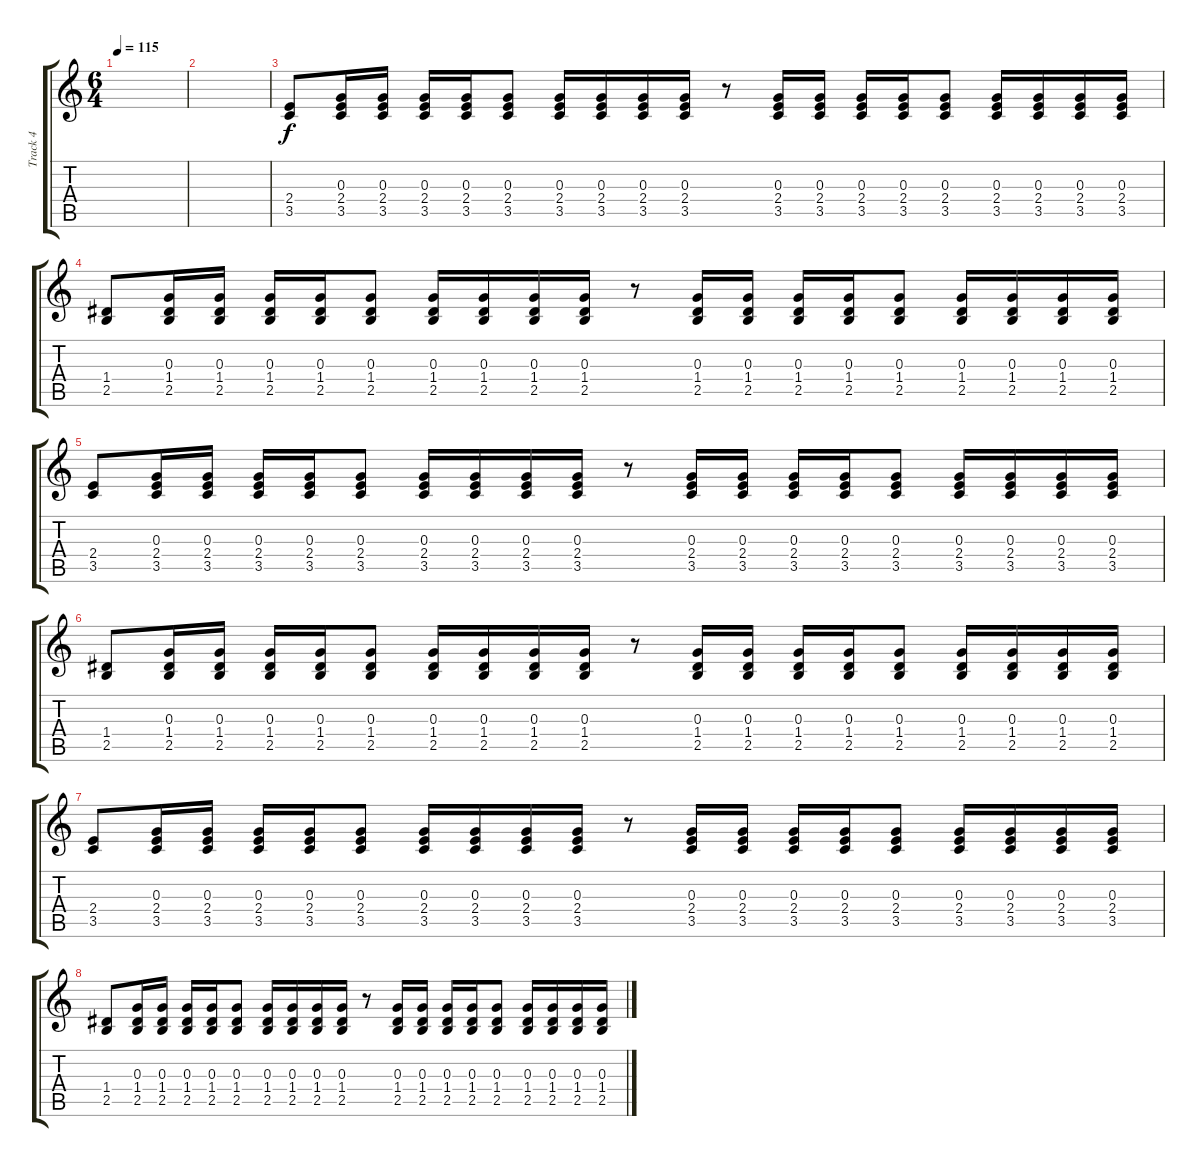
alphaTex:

\track ("Track 4" "Track 4") {instrument acousticguitarsteel}
\staff {score tabs}
\tuning (E4 B3 G3 D3 A2 E2) {hide}
\ts (6 4)
\tempo 115
\clef g2
\ks c
|
|
(2.4 3.5).8 (0.3 2.4 3.5).16 (0.3 2.4 3.5).16 (0.3 2.4 3.5).16 (0.3 2.4 3.5).16 (0.3 2.4 3.5).8 (0.3 2.4 3.5).16 (0.3 2.4 3.5).16 (0.3 2.4 3.5).16 (0.3 2.4 3.5).16 r.8 (0.3 2.4 3.5).16 (0.3 2.4 3.5).16 (0.3 2.4 3.5).16 (0.3 2.4 3.5).16 (0.3 2.4 3.5).8 (0.3 2.4 3.5).16 (0.3 2.4 3.5).16 (0.3 2.4 3.5).16 (0.3 2.4 3.5).16 |
(1.4 2.5).8 (0.3 1.4 2.5).16 (0.3 1.4 2.5).16 (0.3 1.4 2.5).16 (0.3 1.4 2.5).16 (0.3 1.4 2.5).8 (0.3 1.4 2.5).16 (0.3 1.4 2.5).16 (0.3 1.4 2.5).16 (0.3 1.4 2.5).16 r.8 (0.3 1.4 2.5).16 (0.3 1.4 2.5).16 (0.3 1.4 2.5).16 (0.3 1.4 2.5).16 (0.3 1.4 2.5).8 (0.3 1.4 2.5).16 (0.3 1.4 2.5).16 (0.3 1.4 2.5).16 (0.3 1.4 2.5).16 |
(2.4 3.5).8 (0.3 2.4 3.5).16 (0.3 2.4 3.5).16 (0.3 2.4 3.5).16 (0.3 2.4 3.5).16 (0.3 2.4 3.5).8 (0.3 2.4 3.5).16 (0.3 2.4 3.5).16 (0.3 2.4 3.5).16 (0.3 2.4 3.5).16 r.8 (0.3 2.4 3.5).16 (0.3 2.4 3.5).16 (0.3 2.4 3.5).16 (0.3 2.4 3.5).16 (0.3 2.4 3.5).8 (0.3 2.4 3.5).16 (0.3 2.4 3.5).16 (0.3 2.4 3.5).16 (0.3 2.4 3.5).16 |
(1.4 2.5).8 (0.3 1.4 2.5).16 (0.3 1.4 2.5).16 (0.3 1.4 2.5).16 (0.3 1.4 2.5).16 (0.3 1.4 2.5).8 (0.3 1.4 2.5).16 (0.3 1.4 2.5).16 (0.3 1.4 2.5).16 (0.3 1.4 2.5).16 r.8 (0.3 1.4 2.5).16 (0.3 1.4 2.5).16 (0.3 1.4 2.5).16 (0.3 1.4 2.5).16 (0.3 1.4 2.5).8 (0.3 1.4 2.5).16 (0.3 1.4 2.5).16 (0.3 1.4 2.5).16 (0.3 1.4 2.5).16 |
(2.4 3.5).8 (0.3 2.4 3.5).16 (0.3 2.4 3.5).16 (0.3 2.4 3.5).16 (0.3 2.4 3.5).16 (0.3 2.4 3.5).8 (0.3 2.4 3.5).16 (0.3 2.4 3.5).16 (0.3 2.4 3.5).16 (0.3 2.4 3.5).16 r.8 (0.3 2.4 3.5).16 (0.3 2.4 3.5).16 (0.3 2.4 3.5).16 (0.3 2.4 3.5).16 (0.3 2.4 3.5).8 (0.3 2.4 3.5).16 (0.3 2.4 3.5).16 (0.3 2.4 3.5).16 (0.3 2.4 3.5).16 |
(1.4 2.5).8 (0.3 1.4 2.5).16 (0.3 1.4 2.5).16 (0.3 1.4 2.5).16 (0.3 1.4 2.5).16 (0.3 1.4 2.5).8 (0.3 1.4 2.5).16 (0.3 1.4 2.5).16 (0.3 1.4 2.5).16 (0.3 1.4 2.5).16 r.8 (0.3 1.4 2.5).16 (0.3 1.4 2.5).16 (0.3 1.4 2.5).16 (0.3 1.4 2.5).16 (0.3 1.4 2.5).8 (0.3 1.4 2.5).16 (0.3 1.4 2.5).16 (0.3 1.4 2.5).16 (0.3 1.4 2.5).16
